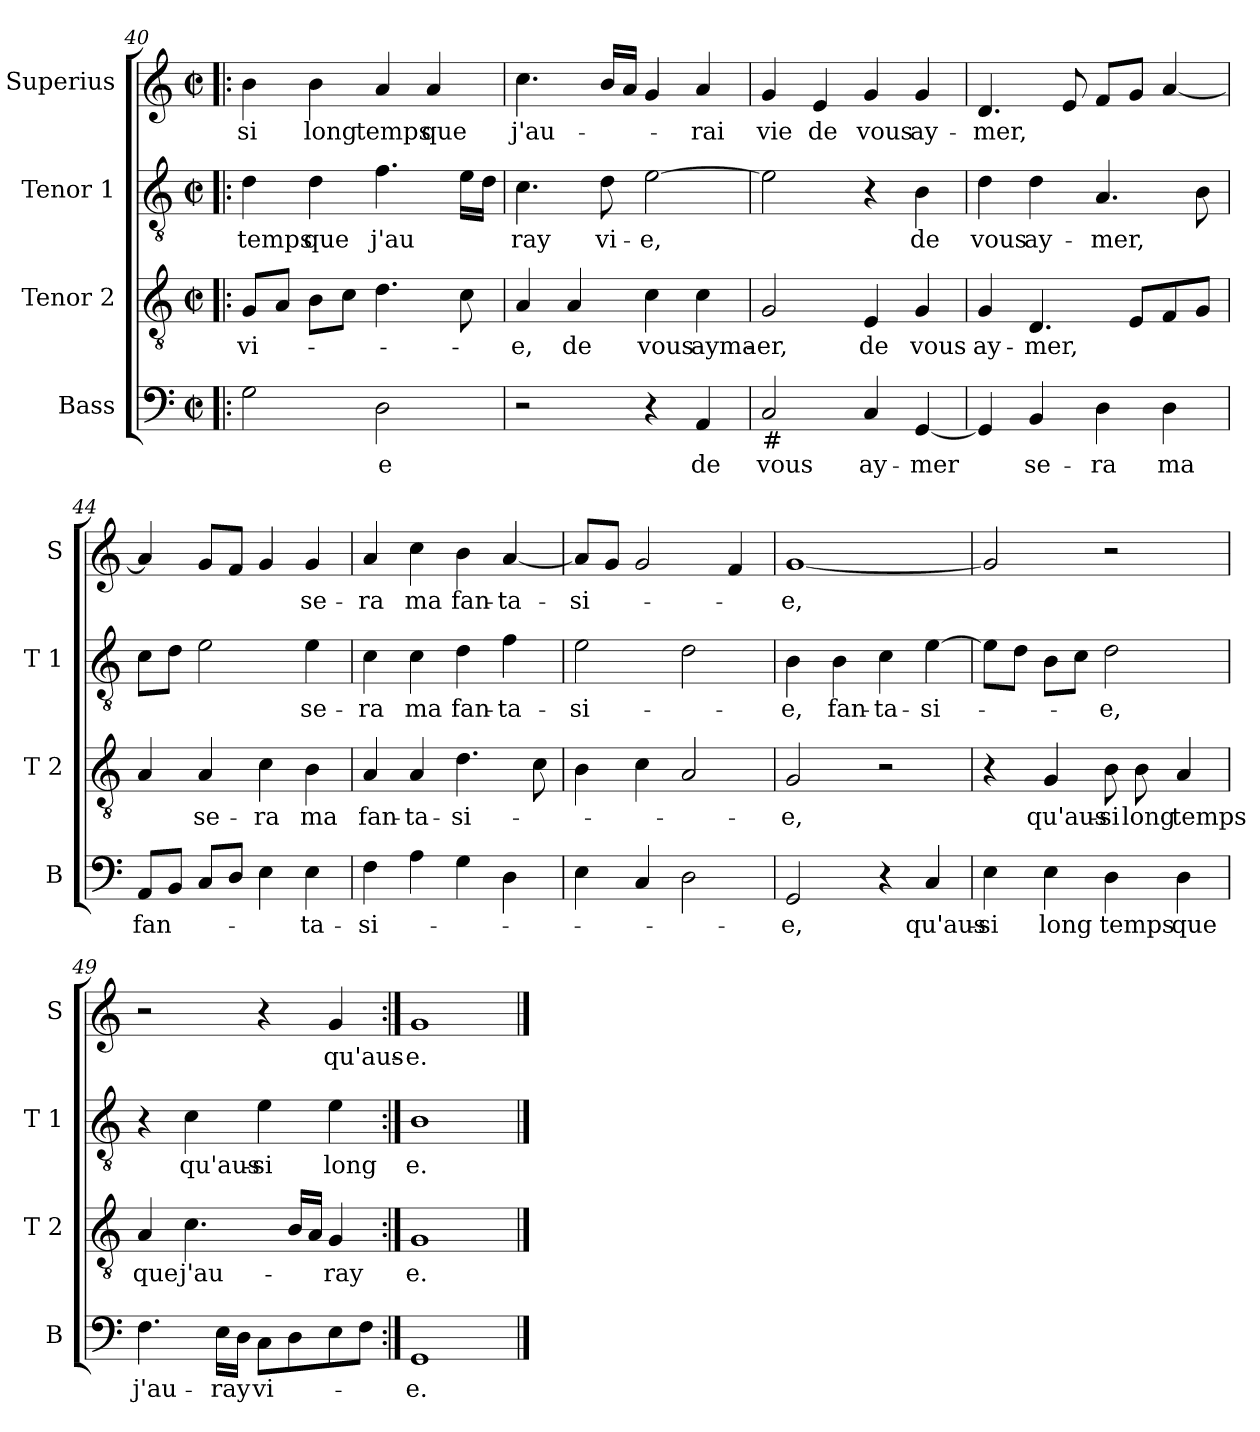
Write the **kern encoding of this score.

**kern	**text	**kern	**text	**kern	**text	**kern	**text
*part4	*part4	*part3	*part3	*part2	*part2	*part1	*part1
*staff4	*staff4	*staff3	*staff3	*staff2	*staff2	*staff1	*staff1
*I"Bass	*	*I"Tenor 2	*	*I"Tenor 1	*	*I"Superius	*
*I'B	*	*I'T 2	*	*I'T 1	*	*I'S	*
*clefF4	*	*clefGv2	*	*clefGv2	*	*clefG2	*
*k[]	*	*k[]	*	*k[]	*	*k[]	*
*C:	*	*C:	*	*C:	*	*C:	*
*M2/2	*	*M2/2	*	*M2/2	*	*M2/2	*
*met(c|)	*	*met(c|)	*	*met(c|)	*	*met(c|)	*
=40!|:	=40!|:	=40!|:	=40!|:	=40!|:	=40!|:	=40!|:	=40!|:
2G\	.	8G/L	vi-	4d\	temps	4b\	-si
.	.	8A/J	.	.	.	.	.
.	.	8B\L	.	4d\	que	4b\	long
.	.	8c\J	.	.	.	.	.
2D\	-e	4.d\	.	4.f\	j'au	4a/	temps
.	.	.	.	.	.	4a/	que
.	.	8c\	.	16e\LL	.	.	.
.	.	.	.	16d\JJ	.	.	.
!!LO:LB:g=z
=41	=41	=41	=41	=41	=41	=41	=41
2r	.	4A/	-e,	4.c\	ray	4.cc\	j'au-
.	.	4A/	de	.	.	.	.
.	.	.	.	8d\	vi-	16b/LL	.
.	.	.	.	.	.	16a/JJ	.
4r	.	4c\	vous	[2e\	-e,	4g/	.
4AA/	de	4c\	ayma-	.	.	4a/	-rai
=42	=42	=42	=42	=42	=42	=42	=42
!LO:TX:b:t=#	!	!	!	!	!	!	!
2C/	vous	2G/	-er,	2e\]	.	4g/	vie
.	.	.	.	.	.	4e/	de
4C/	ay-	4E/	de	4r	.	4g/	vous
[4GG/	-mer	4G/	vous	4B\	de	4g/	ay-
=43	=43	=43	=43	=43	=43	=43	=43
4GG/]	.	4G/	ay-	4d\	vous	4.d/	-mer,
4BB/	se-	4.D/	-mer,	4d\	ay-	.	.
.	.	.	.	.	.	8e/	.
4D\	-ra	.	.	4.A/	-mer,	8f/L	.
.	.	8E/L	.	.	.	8g/J	.
4D\	ma	8F/	.	.	.	[4a/	.
.	.	8G/J	.	8B\	.	.	.
=44	=44	=44	=44	=44	=44	=44	=44
8AA/L	fan-	4A/	.	8c\L	.	4a/]	.
8BB/J	.	.	.	8d\J	.	.	.
8C/L	.	4A/	se-	2e\	.	8g/L	.
8D/J	.	.	.	.	.	8f/J	.
4E\	.	4c\	-ra	.	.	4g/	.
4E\	-ta-	4B\	ma	4e\	se-	4g/	se-
=45	=45	=45	=45	=45	=45	=45	=45
4F\	-si-	4A/	fan-	4c\	-ra	4a/	-ra
4A\	.	4A/	-ta-	4c\	ma	4cc\	ma
4G\	.	4.d\	-si-	4d\	fan-	4b\	fan-
4D\	.	.	.	4f\	-ta-	[4a/	-ta-
.	.	8c\	.	.	.	.	.
!!LO:LB:g=z
=46	=46	=46	=46	=46	=46	=46	=46
4E\	.	4B\	.	2e\	-si-	8a/L]	-si-
.	.	.	.	.	.	8g/J	.
4C/	.	4c\	.	.	.	2g/	.
2D\	.	2A/	.	2d\	.	.	.
.	.	.	.	.	.	4f/	.
=47	=47	=47	=47	=47	=47	=47	=47
2GG/	-e,	2G/	-e,	4B\	-e,	[1g	-e,
.	.	.	.	4B\	fan-	.	.
4r	.	2r	.	4c\	-ta-	.	.
4C/	qu'aus-	.	.	[4e\	-si-	.	.
=48	=48	=48	=48	=48	=48	=48	=48
4E\	-si	4r	.	8e\L]	.	2g/]	.
.	.	.	.	8d\J	.	.	.
4E\	long	4G/	qu'aus-	8B\L	.	.	.
.	.	.	.	8c\J	.	.	.
4D\	temps	8B\	-si	2d\	-e,	2r	.
.	.	8B\	long	.	.	.	.
4D\	que	4A/	temps	.	.	.	.
=49	=49	=49	=49	=49	=49	=49	=49
4.F\	j'au-	4A/	que	4r	.	2r	.
.	.	4.c\	j'au-	4c\	qu'aus-	.	.
16E\LL	-ray	.	.	.	.	.	.
16D\JJ	.	.	.	.	.	.	.
8C\L	vi-	.	.	4e\	-si	4r	.
8D\	.	16B/LL	.	.	.	.	.
.	.	16A/JJ	.	.	.	.	.
8E\	.	4G/	-ray	4e\	long	4g/	qu'aus-
8F\J	.	.	.	.	.	.	.
=50:|!	=50:|!	=50:|!	=50:|!	=50:|!	=50:|!	=50:|!	=50:|!
1GG	-e.	1G	e.	1B	e.	1g	-e.
==	==	==	==	==	==	==	==
*-	*-	*-	*-	*-	*-	*-	*-
